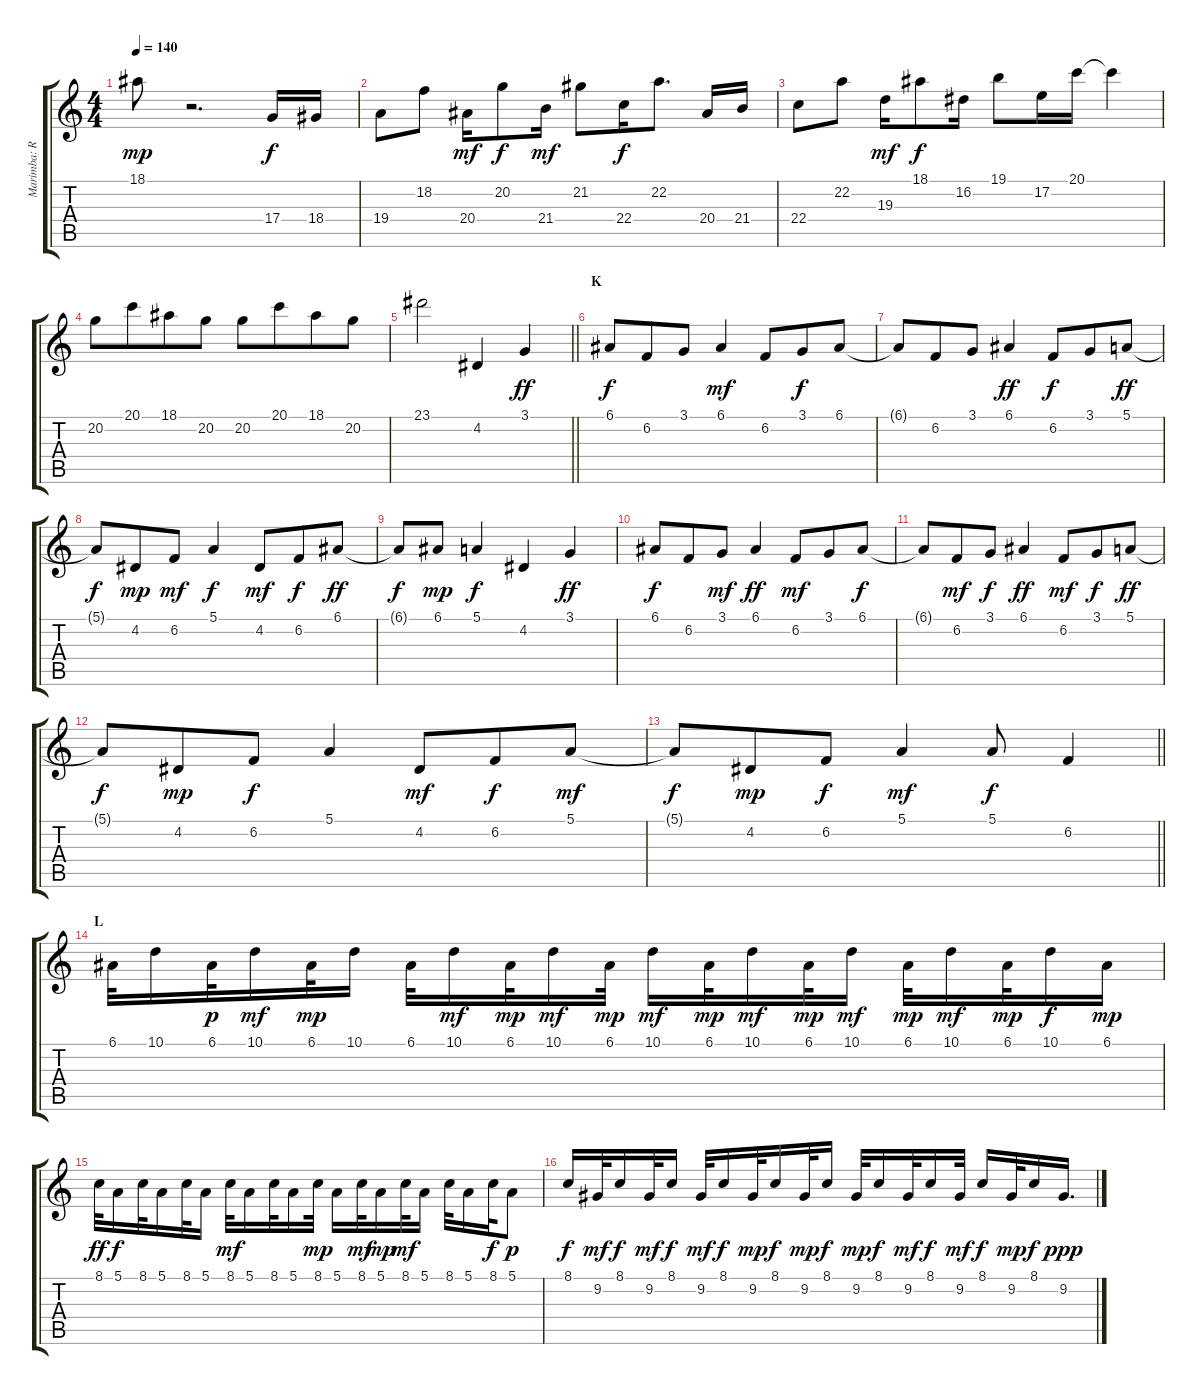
\track ("Marimba: Ray Cooper" "Marimba: R") {instrument marimba}
\staff {score tabs}
\tuning (E4 B3 G3 D3 A2 E2) {hide}
\ts (4 4)
\tempo 140
\clef g2
\ks c
18.1.8{dy mp} r.2{d} 17.4.16{dy f} 18.4.16 |
19.4.8 18.2.8 20.4.16{dy mf} 20.2.8{dy f} 21.4.16{dy mf} 21.2.8 22.4.16{dy f} 22.2.8{d} 20.4.16 21.4.16 |
22.4.8 22.2.8 19.3.16{dy mf} 18.1.8{dy f} 16.2.16 19.1.8 17.2.16 20.1.16 20.1{t}.4 |
20.2.8 20.1.8{beam merge} 18.1.8 20.2.8 20.2.8 20.1.8{beam merge} 18.1.8 20.2.8 |
\barLineRight lightlight
23.1.2 4.2.4 3.1.4{dy ff} |
\section ("" "K")
6.1.8{dy f} 6.2.8{beam merge} 3.1.8 6.1.4{dy mf} 6.2.8{beam merge} 3.1.8{dy f} 6.1.8 |
6.1{t}.8 6.2.8{beam merge} 3.1.8 6.1.4{dy ff} 6.2.8{dy f beam merge} 3.1.8 5.1.8{dy ff} |
5.1{t}.8{dy f} 4.2.8{dy mp beam merge} 6.2.8{dy mf} 5.1.4{dy f} 4.2.8{dy mf beam merge} 6.2.8{dy f} 6.1.8{dy ff} |
6.1{t}.8{dy f} 6.1.8{dy mp} 5.1.4{dy f} 4.2.4 3.1.4{dy ff} |
6.1.8{dy f} 6.2.8{beam merge} 3.1.8{dy mf} 6.1.4{dy ff} 6.2.8{dy mf beam merge} 3.1.8 6.1.8{dy f} |
6.1{t}.8 6.2.8{dy mf beam merge} 3.1.8{dy f} 6.1.4{dy ff} 6.2.8{dy mf beam merge} 3.1.8{dy f} 5.1.8{dy ff} |
5.1{t}.8{dy f} 4.2.8{dy mp beam merge} 6.2.8{dy f} 5.1.4 4.2.8{dy mf beam merge} 6.2.8{dy f} 5.1.8{dy mf} |
\barLineRight lightlight
5.1{t}.8{dy f} 4.2.8{dy mp beam merge} 6.2.8{dy f} 5.1.4{dy mf} 5.1.8{dy f} 6.2.4 |
\section ("" "L")
6.1.32 10.1.16 6.1.32{dy p} 10.1.16{dy mf} 6.1.32{dy mp} 10.1.16 6.1.32 10.1.16{dy mf} 6.1.32{dy mp} 10.1.16{dy mf} 6.1.32{dy mp} 10.1.16{dy mf} 6.1.32{dy mp} 10.1.16{dy mf} 6.1.32{dy mp} 10.1.16{dy mf} 6.1.32{dy mp} 10.1.16{dy mf} 6.1.32{dy mp} 10.1.16{dy f} 6.1.16{dy mp} |
8.1.32{dy ff} 5.1.16{dy f} 8.1.32 5.1.16 8.1.32 5.1.16 8.1.32{dy mf} 5.1.16 8.1.32 5.1.16 8.1.32{dy mp} 5.1.16 8.1.32{dy mf} 5.1.16{dy mp} 8.1.32{dy mf} 5.1.16 8.1.32 5.1.16 8.1.32{dy f} 5.1.8{dy p} |
8.1.16{dy f} 9.2.32{dy mf} 8.1.16{dy f} 9.2.32{dy mf} 8.1.16{dy f} 9.2.32{dy mf} 8.1.16{dy f} 9.2.32{dy mp} 8.1.16{dy f} 9.2.32{dy mp} 8.1.16{dy f} 9.2.32{dy mp} 8.1.16{dy f} 9.2.32{dy mf} 8.1.16{dy f} 9.2.32{dy mf} 8.1.16{dy f} 9.2.32{dy mp} 8.1.16{dy f} 9.2.16{d dy ppp}
